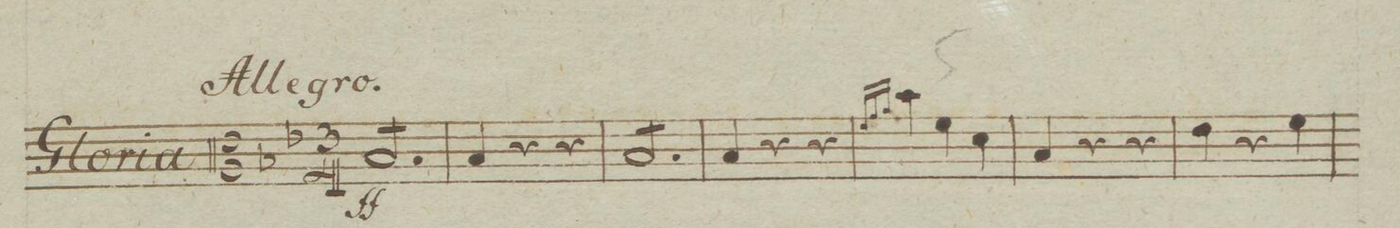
**kern	**dynam
*I"Viola.	*
*clefC3	*
*k[b-e-]	*
*M3/4	*
*tremolo	*
8B-/L	ff
8B-/	.
8B-/	.
8B-/	.
8B-/	.
8B-/J	.
=2	=2
4B-/	.
4r	.
4r	.
=3	=3
8B-/L	.
8B-/	.
8B-/	.
8B-/	.
8B-/	.
8B-/J	.
*Xtremolo	*
=4	=4
4B-/	.
4r	.
4r	.
=5	=5
16qqf/LL	.
16qqg/	.
16qqa/JJ	.
4b-\	.
4f\	.
4d\	.
=6	=6
4B-/	.
2r	.
=7	=7
4e-\	.
4r	.
4f\	.
=8	=8
*-	*-
